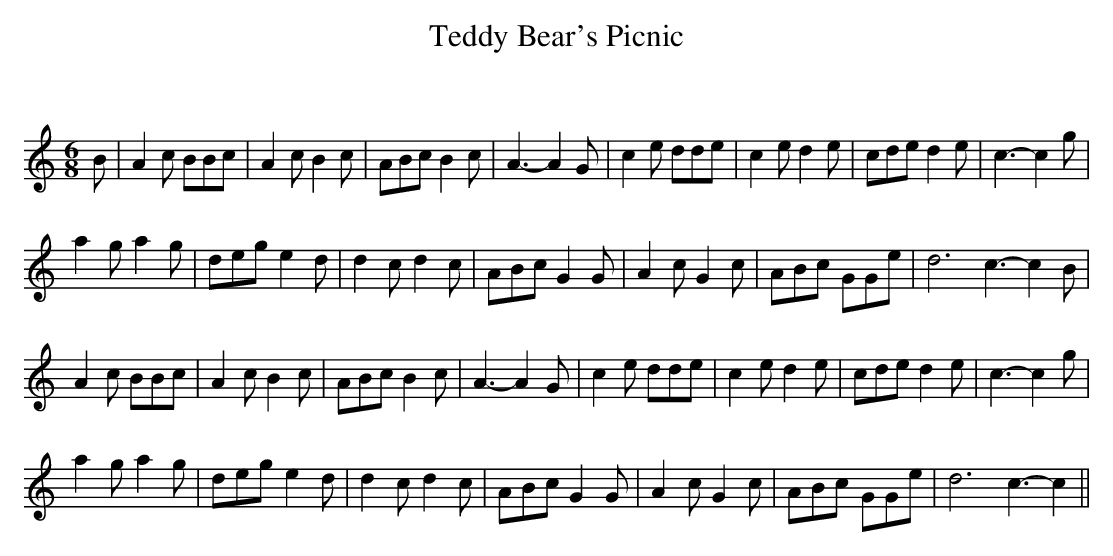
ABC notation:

X:1
T: Teddy Bear's Picnic
C:
Q:180
K:C
M:6/8
L:1/16
B2|A4c2 B2B2c2|A4c2 B4c2|A2B2c2 B4c2|A6-A4G2|c4e2 d2d2e2|c4e2 d4e2|c2d2e2 d4e2|c6-c4g2|
a4g2 a4g2|d2e2g2 e4d2|d4c2 d4c2|A2B2c2 G4G2|A4c2 G4c2|A2B2c2 G2G2e2|d12c6-c4B2|
A4c2 B2B2c2|A4c2 B4c2|A2B2c2 B4c2|A6-A4G2|c4e2 d2d2e2|c4e2 d4e2|c2d2e2 d4e2|c6-c4g2|
a4g2 a4g2|d2e2g2 e4d2|d4c2 d4c2|A2B2c2 G4G2|A4c2 G4c2|A2B2c2 G2G2e2|d12c6-c4||
